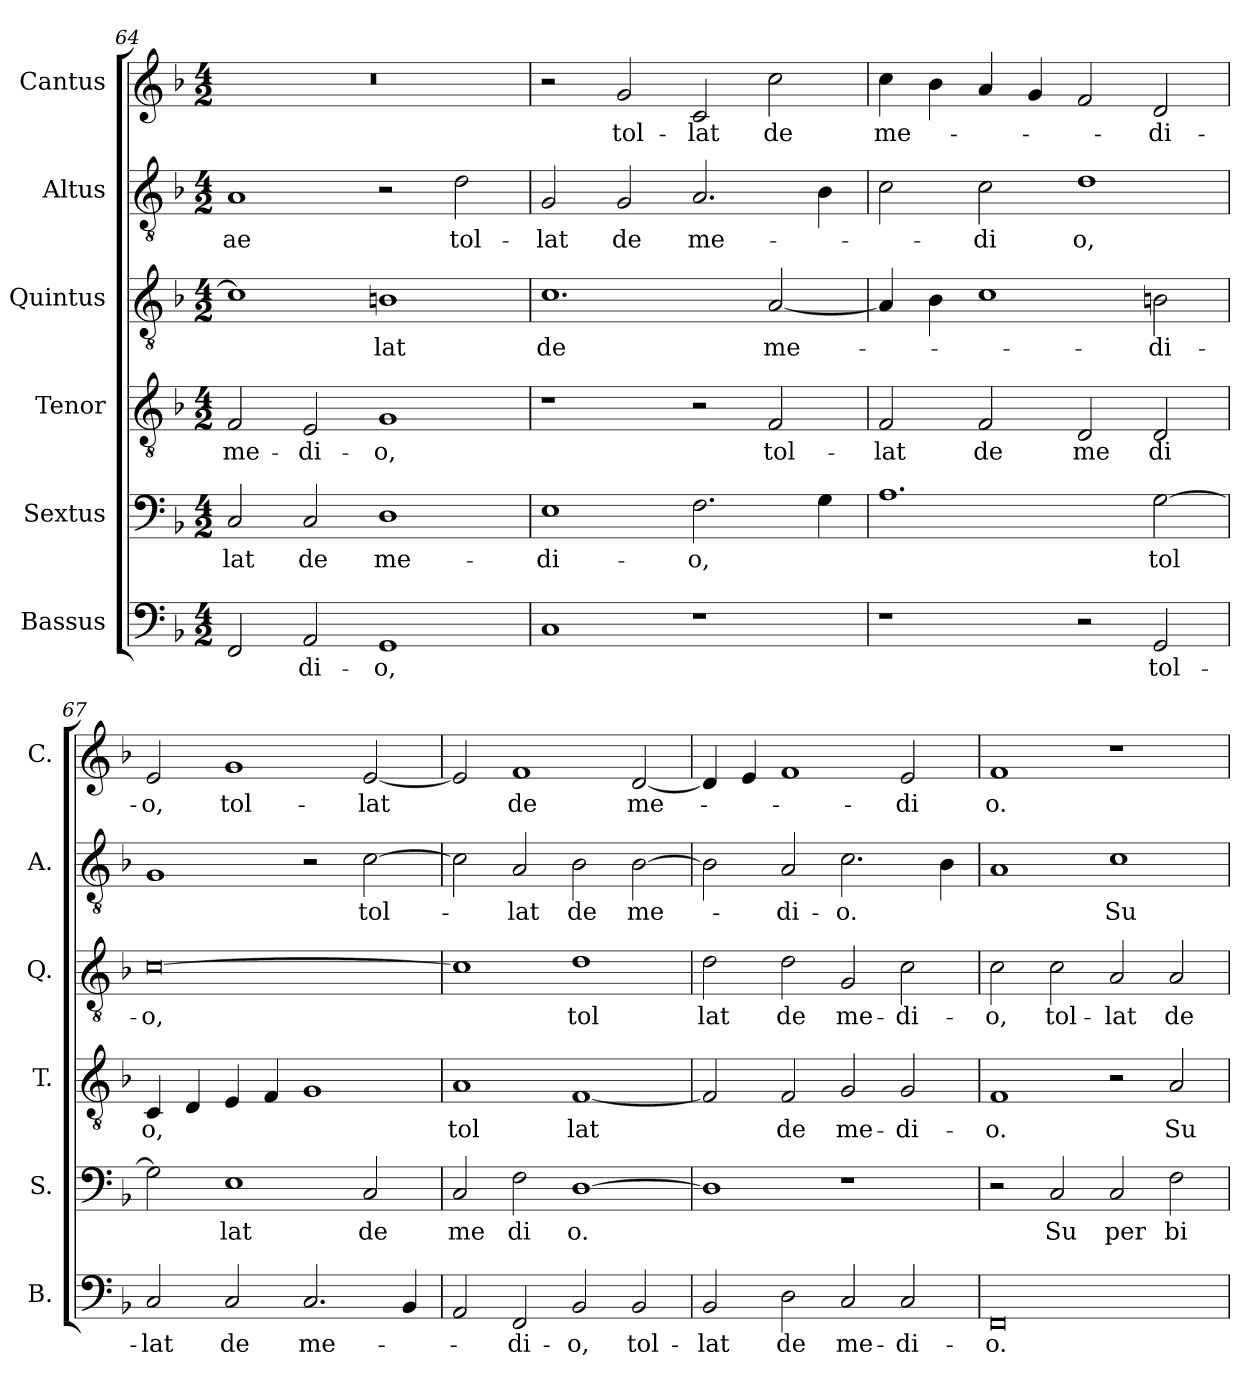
**kern	**text	**kern	**text	**kern	**text	**kern	**text	**kern	**text	**kern	**text
*part6	*part6	*part5	*part5	*part4	*part4	*part3	*part3	*part2	*part2	*part1	*part1
*staff6	*staff6	*staff5	*staff5	*staff4	*staff4	*staff3	*staff3	*staff2	*staff2	*staff1	*staff1
*I"Bassus	*	*I"Sextus	*	*I"Tenor	*	*I"Quintus	*	*I"Altus	*	*I"Cantus	*
*I'B.	*	*I'S.	*	*I'T.	*	*I'Q.	*	*I'A.	*	*I'C.	*
*clefF4	*	*clefF4	*	*clefGv2	*	*clefGv2	*	*clefGv2	*	*clefG2	*
*k[b-]	*	*k[b-]	*	*k[b-]	*	*k[b-]	*	*k[b-]	*	*k[b-]	*
*F:	*	*F:	*	*F:	*	*F:	*	*F:	*	*F:	*
*M4/2	*	*M4/2	*	*M4/2	*	*M4/2	*	*M4/2	*	*M4/2	*
=64	=64	=64	=64	=64	=64	=64	=64	=64	=64	=64	=64
!	!	!	!LO:LY:b	!	!LO:LY:b	!	!	!	!LO:LY:b	!	!
2FF/	.	2C/	-lat	2F/	me-	1c]	.	1A	-ae	0r	.
!	!LO:LY:b	!	!LO:LY:b	!	!LO:LY:b	!	!	!	!	!	!
2AA/	-di-	2C/	de	2E/	-di-	.	.	.	.	.	.
!	!LO:LY:b	!	!LO:LY:b	!	!LO:LY:b	!	!LO:LY:b	!	!	!	!
1GG	-o,	1D	me-	1G	-o,	1Bn	-lat	2r	.	.	.
!	!	!	!	!	!	!	!	!	!LO:LY:b	!	!
.	.	.	.	.	.	.	.	2d\	tol-	.	.
!!LO:PB:g=z
=65	=65	=65	=65	=65	=65	=65	=65	=65	=65	=65	=65
!	!	!	!LO:LY:b	!	!	!	!LO:LY:b	!	!LO:LY:b	!	!
1C	.	1E	-di-	1r	.	1.c	de	2G/	-lat	2r	.
!	!	!	!	!	!	!	!	!	!LO:LY:b	!	!LO:LY:b
.	.	.	.	.	.	.	.	2G/	de	2g/	tol-
!	!	!	!LO:LY:b	!	!	!	!	!	!LO:LY:b	!	!LO:LY:b
1r	.	2.F\	-o,	2r	.	.	.	2.A/	me-	2c/	-lat
!	!	!	!	!	!LO:LY:b	!	!LO:LY:b	!	!	!	!LO:LY:b
.	.	.	.	2F/	tol-	[2A/	me-	.	.	2cc\	de
.	.	4G\	.	.	.	.	.	4B-\	.	.	.
=66	=66	=66	=66	=66	=66	=66	=66	=66	=66	=66	=66
!	!	!	!	!	!LO:LY:b	!	!	!	!	!	!LO:LY:b
1r	.	1.A	.	2F/	-lat	4A/]	.	2c\	.	4cc\	me-
.	.	.	.	.	.	4B-\	.	.	.	4b-\	.
!	!	!	!	!	!LO:LY:b	!	!	!	!LO:LY:b	!	!
.	.	.	.	2F/	de	1c	.	2c\	-di	4a/	.
.	.	.	.	.	.	.	.	.	.	4g/	.
!	!	!	!	!	!LO:LY:b	!	!	!	!LO:LY:b	!	!
2r	.	.	.	2D/	me	.	.	1d	o,	2f/	.
!	!LO:LY:b	!	!LO:LY:b	!	!LO:LY:b	!	!LO:LY:b	!	!	!	!LO:LY:b
2GG/	tol-	[2G\	tol	2D/	di	2Bn\	-di-	.	.	2d/	-di-
=67	=67	=67	=67	=67	=67	=67	=67	=67	=67	=67	=67
!	!LO:LY:b	!	!	!	!LO:LY:b	!	!LO:LY:b	!	!	!	!LO:LY:b
2C/	-lat	2G\]	.	4C/	o,	[0c	-o,	1G	.	2e/	-o,
.	.	.	.	4D/	.	.	.	.	.	.	.
!	!LO:LY:b	!	!LO:LY:b	!	!	!	!	!	!	!	!LO:LY:b
2C/	de	1E	lat	4E/	.	.	.	.	.	1g	tol-
.	.	.	.	4F/	.	.	.	.	.	.	.
!	!LO:LY:b	!	!	!	!	!	!	!	!	!	!
2.C/	me-	.	.	1G	.	.	.	2r	.	.	.
!	!	!	!LO:LY:b	!	!	!	!	!	!LO:LY:b	!	!LO:LY:b
.	.	2C/	de	.	.	.	.	[2c\	tol-	[2e/	-lat
4BB-/	.	.	.	.	.	.	.	.	.	.	.
=68	=68	=68	=68	=68	=68	=68	=68	=68	=68	=68	=68
!	!	!	!LO:LY:b	!	!LO:LY:b	!	!	!	!	!	!
2AA/	.	2C/	me	1A	tol	1c]	.	2c\]	.	2e/]	.
!	!LO:LY:b	!	!LO:LY:b	!	!	!	!	!	!LO:LY:b	!	!LO:LY:b
2FF/	-di-	2F\	di	.	.	.	.	2A/	-lat	1f	de
!	!LO:LY:b	!	!LO:LY:b	!	!LO:LY:b	!	!LO:LY:b	!	!LO:LY:b	!	!
2BB-/	-o,	[1D	o.	[1F	lat	1d	tol	2B-\	de	.	.
!	!LO:LY:b	!	!	!	!	!	!	!	!LO:LY:b	!	!LO:LY:b
2BB-/	tol-	.	.	.	.	.	.	[2B-\	me-	[2d/	me-
=69	=69	=69	=69	=69	=69	=69	=69	=69	=69	=69	=69
!	!LO:LY:b	!	!	!	!	!	!LO:LY:b	!	!	!	!
2BB-/	-lat	1D]	.	2F/]	.	2d\	lat	2B-\]	.	4d/]	.
.	.	.	.	.	.	.	.	.	.	4e/	.
!	!LO:LY:b	!	!	!	!LO:LY:b	!	!LO:LY:b	!	!LO:LY:b	!	!
2D\	de	.	.	2F/	de	2d\	de	2A/	-di-	1f	.
!	!LO:LY:b	!	!	!	!LO:LY:b	!	!LO:LY:b	!	!LO:LY:b	!	!
2C/	me-	1r	.	2G/	me-	2G/	me-	2.c\	-o.	.	.
!	!LO:LY:b	!	!	!	!LO:LY:b	!	!LO:LY:b	!	!	!	!LO:LY:b
2C/	-di-	.	.	2G/	-di-	2c\	-di-	.	.	2e/	-di
.	.	.	.	.	.	.	.	4B-\	.	.	.
=70	=70	=70	=70	=70	=70	=70	=70	=70	=70	=70	=70
!	!LO:LY:b	!	!	!	!LO:LY:b	!	!LO:LY:b	!	!	!	!LO:LY:b
0FF	-o.	2r	.	1F	-o.	2c\	-o,	1A	.	1f	o.
!	!	!	!LO:LY:b	!	!	!	!LO:LY:b	!	!	!	!
.	.	2C/	Su	.	.	2c\	tol-	.	.	.	.
!	!	!	!LO:LY:b	!	!	!	!LO:LY:b	!	!LO:LY:b	!	!
.	.	2C/	per	2r	.	2A/	-lat	1c	Su-	1r	.
!	!	!	!LO:LY:b	!	!LO:LY:b	!	!LO:LY:b	!	!	!	!
.	.	2F\	bi	2A/	Su-	2A/	de	.	.	.	.
=	=	=	=	=	=	=	=	=	=	=	=
*-	*-	*-	*-	*-	*-	*-	*-	*-	*-	*-	*-
